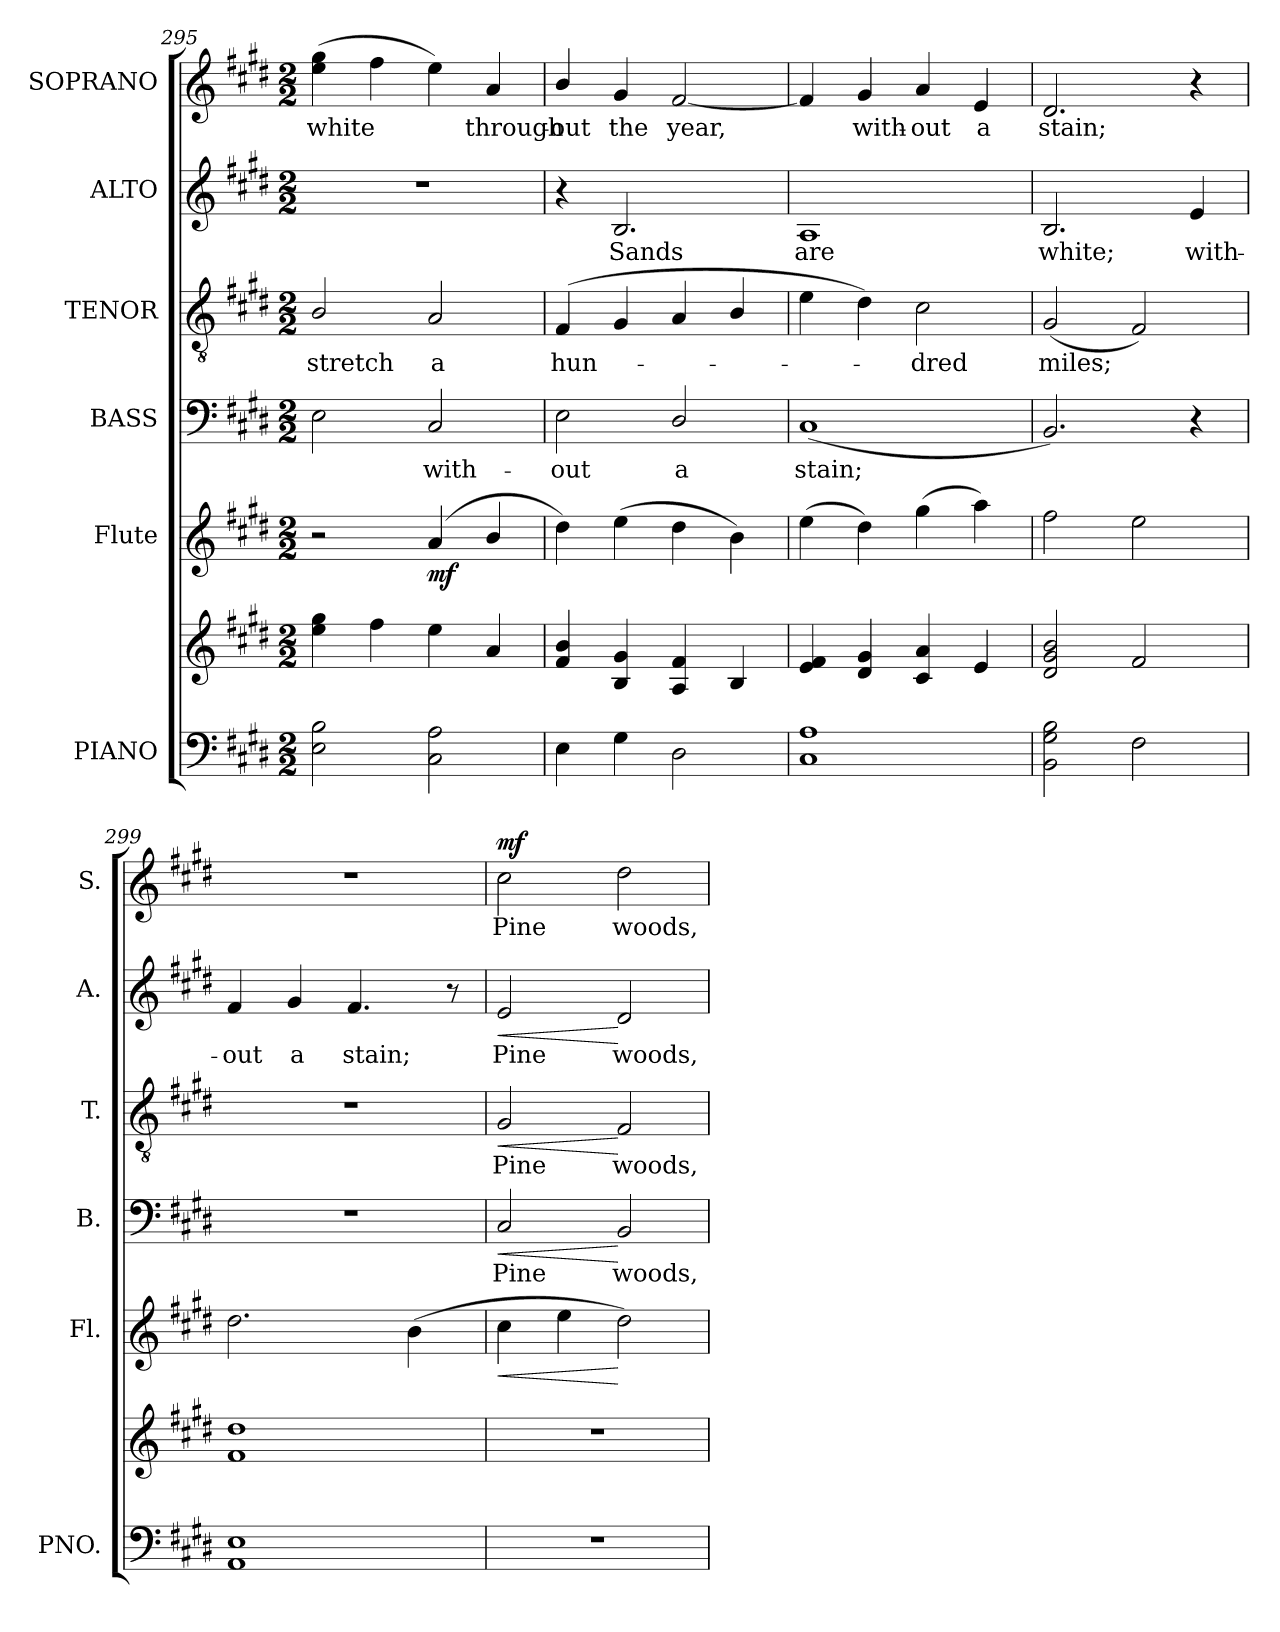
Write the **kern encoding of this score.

**kern	**kern	**kern	**dynam	**kern	**text	**dynam	**kern	**text	**dynam	**kern	**text	**dynam	**kern	**text	**dynam
*part6	*part6	*part5	*part5	*part4	*part4	*part4	*part3	*part3	*part3	*part2	*part2	*part2	*part1	*part1	*part1
*staff7	*staff6	*staff5	*staff5	*staff4	*staff4	*staff4	*staff3	*staff3	*staff3	*staff2	*staff2	*staff2	*staff1	*staff1	*staff1
*I"PIANO	*	*I"Flute	*	*I"BASS	*	*	*I"TENOR	*	*	*I"ALTO	*	*	*I"SOPRANO	*	*
*I'PNO.	*	*I'Fl.	*	*I'B.	*	*	*I'T.	*	*	*I'A.	*	*	*I'S.	*	*
*clefF4	*clefG2	*clefG2	*	*clefF4	*	*	*clefGv2	*	*	*clefG2	*	*	*clefG2	*	*
*	*	*	*	*	*	*	*ITrd7c12	*	*	*	*	*	*	*	*
*k[f#c#g#d#]	*k[f#c#g#d#]	*k[f#c#g#d#]	*	*k[f#c#g#d#]	*	*	*k[f#c#g#d#]	*	*	*k[f#c#g#d#]	*	*	*k[f#c#g#d#]	*	*
*E:	*E:	*E:	*	*E:	*	*	*E:	*	*	*E:	*	*	*E:	*	*
*M2/2	*M2/2	*M2/2	*	*M2/2	*	*	*M2/2	*	*	*M2/2	*	*	*M2/2	*	*
=295	=295	=295	=295	=295	=295	=295	=295	=295	=295	=295	=295	=295	=295	=295	=295
!	!	!	!	!	!	!	!	!LO:LY:b:color=#000000	!	!	!	!	!	!	!
!	!	!	!	!	!	!	!	!	!	!	!	!	!	!LO:LY:b:color=#000000	!
2Ei\ 2Bi	4eei\ 4gg#i	2r	.	2Ei\	.	.	2BBi/	stretch	.	1r	.	.	(4eei\ 4gg#i	white	.
.	4ff#i\	.	.	.	.	.	.	.	.	.	.	.	4ff#i\	.	.
!	!	!	!	!	!LO:LY:b:color=#000000	!	!	!	!	!	!	!	!	!	!
!	!	!	!	!	!	!	!	!LO:LY:b:color=#000000	!	!	!	!	!	!	!
2C#i\ 2Ai	4eei\	(4ai/	mf	2C#i/	with-	.	2AAi/	a	.	.	.	.	4eei\)	.	.
!	!	!	!	!	!	!	!	!	!	!	!	!	!	!LO:LY:b:color=#000000	!
.	4ai/	4bi/	.	.	.	.	.	.	.	.	.	.	4ai/	through-	.
=296	=296	=296	=296	=296	=296	=296	=296	=296	=296	=296	=296	=296	=296	=296	=296
!	!	!	!	!	!LO:LY:b:color=#000000	!	!	!	!	!	!	!	!	!	!
!	!	!	!	!	!	!	!	!LO:LY:b:color=#000000	!	!	!	!	!	!	!
!	!	!	!	!	!	!	!	!	!	!	!	!	!	!LO:LY:b:color=#000000	!
4Ei\	4f#i/ 4bi	4dd#i\)	.	2Ei\	-out	.	(4FF#i/	hun-	.	4r	.	.	4bi/	-out	.
!	!	!	!	!	!	!	!	!	!	!	!LO:LY:b:color=#000000	!	!	!	!
!	!	!	!	!	!	!	!	!	!	!	!	!	!	!LO:LY:b:color=#000000	!
4G#i\	4Bi/ 4g#i	(4eei\	.	.	.	.	4GG#i/	.	.	2.Bi/	Sands	.	4g#i/	the	.
!	!	!	!	!	!LO:LY:b:color=#000000	!	!	!	!	!	!	!	!	!	!
!	!	!	!	!	!	!	!	!	!	!	!	!	!	!LO:LY:b:color=#000000	!
2D#i\	4Ai/ 4f#i	4dd#i\	.	2D#i/	a	.	4AAi/	.	.	.	.	.	[<2f#i/	year,	.
.	4Bi/	4bi\)	.	.	.	.	4BBi/	.	.	.	.	.	.	.	.
!!LO:PB:g=z
=297	=297	=297	=297	=297	=297	=297	=297	=297	=297	=297	=297	=297	=297	=297	=297
!	!	!	!	!	!LO:LY:b:color=#000000	!	!	!	!	!	!	!	!	!	!
!	!	!	!	!	!	!	!	!	!	!	!LO:LY:b:color=#000000	!	!	!	!
1C#i 1Ai	4ei/ 4f#i	(4eei\	.	(1C#i	stain;	.	4Ei\	.	.	1Ai	are	.	4f#i/]	.	.
!	!	!	!	!	!	!	!	!	!	!	!	!	!	!LO:LY:b:color=#000000	!
.	4d#i/ 4g#i	4dd#i\)	.	.	.	.	4D#i\)	.	.	.	.	.	4g#i/	with-	.
!	!	!	!	!	!	!	!	!LO:LY:b:color=#000000	!	!	!	!	!	!	!
!	!	!	!	!	!	!	!	!	!	!	!	!	!	!LO:LY:b:color=#000000	!
.	4c#i/ 4ai	(4gg#i\	.	.	.	.	2C#i\	-dred	.	.	.	.	4ai/	-out	.
!	!	!	!	!	!	!	!	!	!	!	!	!	!	!LO:LY:b:color=#000000	!
.	4ei/	4aai\)	.	.	.	.	.	.	.	.	.	.	4ei/	a	.
=298	=298	=298	=298	=298	=298	=298	=298	=298	=298	=298	=298	=298	=298	=298	=298
!	!	!	!	!	!	!	!	!LO:LY:b:color=#000000	!	!	!	!	!	!	!
!	!	!	!	!	!	!	!	!	!	!	!LO:LY:b:color=#000000	!	!	!	!
!	!	!	!	!	!	!	!	!	!	!	!	!	!	!LO:LY:b:color=#000000	!
2BBi\ 2G#i 2Bi	2d#i/ 2g#i 2bi	2ff#i\	.	2.BBi/)	.	.	(2GG#i/	miles;	.	2.Bi/	white;	.	2.d#i/	stain;	.
2F#i\	2f#i/	2eei\	.	.	.	.	2FF#i/)	.	.	.	.	.	.	.	.
!	!	!	!	!	!	!	!	!	!	!	!LO:LY:b:color=#000000	!	!	!	!
.	.	.	.	4r	.	.	.	.	.	4ei/	with-	.	4r	.	.
=299	=299	=299	=299	=299	=299	=299	=299	=299	=299	=299	=299	=299	=299	=299	=299
!	!	!	!	!	!	!	!	!	!	!	!LO:LY:b:color=#000000	!	!	!	!
1AAi 1Ei	1f#i 1dd#i	2.dd#i\	.	1r	.	.	1r	.	.	4f#i/	-out	.	1r	.	.
!	!	!	!	!	!	!	!	!	!	!	!LO:LY:b:color=#000000	!	!	!	!
.	.	.	.	.	.	.	.	.	.	4g#i/	a	.	.	.	.
!	!	!	!	!	!	!	!	!	!	!	!LO:LY:b:color=#000000	!	!	!	!
.	.	.	.	.	.	.	.	.	.	4.f#i/	stain;	.	.	.	.
.	.	(4bi\	.	.	.	.	.	.	.	.	.	.	.	.	.
.	.	.	.	.	.	.	.	.	.	8r	.	.	.	.	.
=300	=300	=300	=300	=300	=300	=300	=300	=300	=300	=300	=300	=300	=300	=300	=300
!	!	!	!LO:HP:b	!	!	!	!	!	!	!	!	!	!	!	!
!	!	!	!	!	!LO:LY:b:color=#000000	!LO:HP:b	!	!	!	!	!	!	!	!	!
!	!	!	!	!	!	!	!	!LO:LY:b:color=#000000	!LO:HP:b	!	!	!	!	!	!
!	!	!	!	!	!	!	!	!	!	!	!LO:LY:b:color=#000000	!LO:HP:b	!	!	!
!	!	!	!	!	!	!	!	!	!	!	!	!	!	!LO:LY:b:color=#000000	!
1r	1r	4cc#i\	<	2C#i/	Pine	<	2GG#i/	Pine	<	2ei/	Pine	<	2cc#i\	Pine	mf
.	.	4eei\	.	.	.	.	.	.	.	.	.	.	.	.	.
!	!	!	!	!	!LO:LY:b:color=#000000	!	!	!	!	!	!	!	!	!	!
!	!	!	!	!	!	!	!	!LO:LY:b:color=#000000	!	!	!	!	!	!	!
!	!	!	!	!	!	!	!	!	!	!	!LO:LY:b:color=#000000	!	!	!	!
!	!	!	!	!	!	!	!	!	!	!	!	!	!	!LO:LY:b:color=#000000	!
.	.	2dd#i\)	[	2BBi/	woods,	[	2FF#i/	woods,	[	2d#i/	woods,	[	2dd#i\	woods,	.
=	=	=	=	=	=	=	=	=	=	=	=	=	=	=	=
*-	*-	*-	*-	*-	*-	*-	*-	*-	*-	*-	*-	*-	*-	*-	*-
